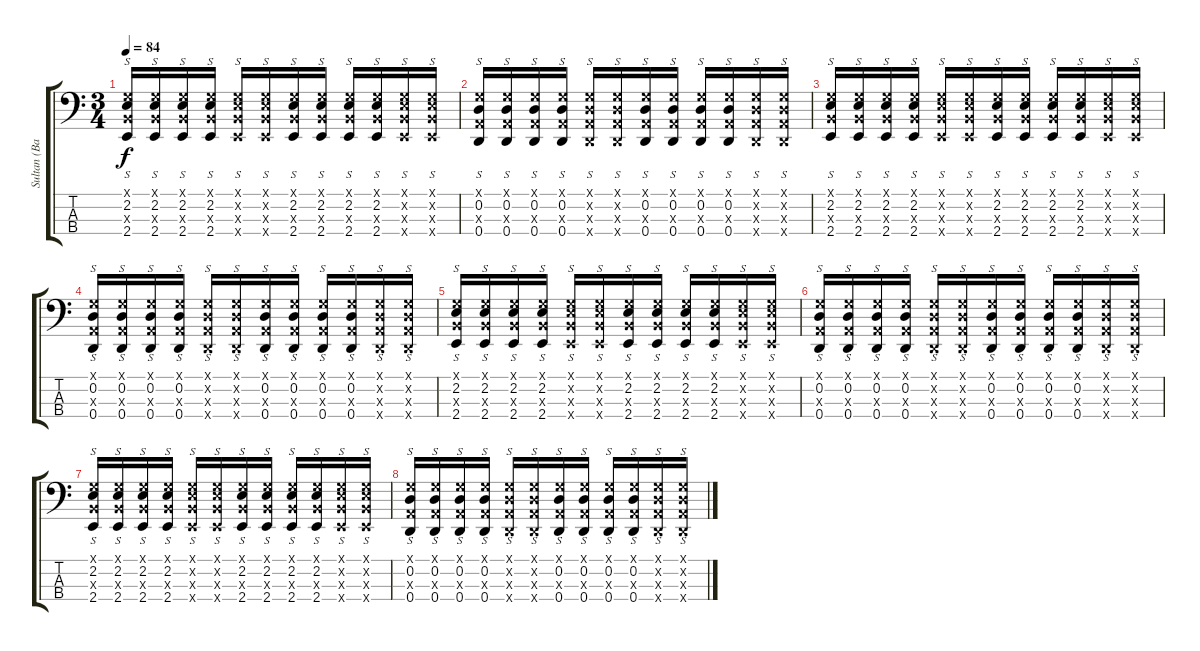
\track ("Sultan (Bass)" "Sultan (Ba") {instrument electricbassfinger}
\staff {score tabs}
\tuning (G2 D2 A1 D1) {hide}
\ts (3 4)
\tempo 84
\clef f4
\ks c
(0.1{x} 2.2 2.3{x} 2.4).16{s dy f volume 16 balance 4 instrument slapbass2} (0.1{x} 2.2 2.3{x} 2.4).16{s} (0.1{x} 2.2 2.3{x} 2.4).16{s} (0.1{x} 2.2 2.3{x} 2.4).16{s} (0.1{x} 2.2{x} 2.3{x} 2.4{x}).16{s} (0.1{x} 2.2{x} 2.3{x} 2.4{x}).16{s} (0.1{x} 2.2 2.3{x} 2.4).16{s} (0.1{x} 2.2 2.3{x} 2.4).16{s} (0.1{x} 2.2 2.3{x} 2.4).16{s} (0.1{x} 2.2 2.3{x} 2.4).16{s} (0.1{x} 2.2{x} 2.3{x} 2.4{x}).16{s} (0.1{x} 2.2{x} 2.3{x} 2.4{x}).16{s} |
(0.1{x} 0.2 0.3{x} 0.4).16{s} (0.1{x} 0.2 0.3{x} 0.4).16{s} (0.1{x} 0.2 0.3{x} 0.4).16{s} (0.1{x} 0.2 0.3{x} 0.4).16{s} (0.1{x} 0.2{x} 0.3{x} 0.4{x}).16{s} (0.1{x} 0.2{x} 0.3{x} 0.4{x}).16{s} (0.1{x} 0.2 0.3{x} 0.4).16{s} (0.1{x} 0.2 0.3{x} 0.4).16{s} (0.1{x} 0.2 0.3{x} 0.4).16{s} (0.1{x} 0.2 0.3{x} 0.4).16{s} (0.1{x} 0.2{x} 0.3{x} 0.4{x}).16{s} (0.1{x} 0.2{x} 0.3{x} 0.4{x}).16{s} |
(0.1{x} 2.2 2.3{x} 2.4).16{s} (0.1{x} 2.2 2.3{x} 2.4).16{s} (0.1{x} 2.2 2.3{x} 2.4).16{s} (0.1{x} 2.2 2.3{x} 2.4).16{s} (0.1{x} 2.2{x} 2.3{x} 2.4{x}).16{s} (0.1{x} 2.2{x} 2.3{x} 2.4{x}).16{s} (0.1{x} 2.2 2.3{x} 2.4).16{s} (0.1{x} 2.2 2.3{x} 2.4).16{s} (0.1{x} 2.2 2.3{x} 2.4).16{s} (0.1{x} 2.2 2.3{x} 2.4).16{s} (0.1{x} 2.2{x} 2.3{x} 2.4{x}).16{s} (0.1{x} 2.2{x} 2.3{x} 2.4{x}).16{s} |
(0.1{x} 0.2 0.3{x} 0.4).16{s} (0.1{x} 0.2 0.3{x} 0.4).16{s} (0.1{x} 0.2 0.3{x} 0.4).16{s} (0.1{x} 0.2 0.3{x} 0.4).16{s} (0.1{x} 0.2{x} 0.3{x} 0.4{x}).16{s} (0.1{x} 0.2{x} 0.3{x} 0.4{x}).16{s} (0.1{x} 0.2 0.3{x} 0.4).16{s} (0.1{x} 0.2 0.3{x} 0.4).16{s} (0.1{x} 0.2 0.3{x} 0.4).16{s} (0.1{x} 0.2 0.3{x} 0.4).16{s} (0.1{x} 0.2{x} 0.3{x} 0.4{x}).16{s} (0.1{x} 0.2{x} 0.3{x} 0.4{x}).16{s} |
(0.1{x} 2.2 2.3{x} 2.4).16{s} (0.1{x} 2.2 2.3{x} 2.4).16{s} (0.1{x} 2.2 2.3{x} 2.4).16{s} (0.1{x} 2.2 2.3{x} 2.4).16{s} (0.1{x} 2.2{x} 2.3{x} 2.4{x}).16{s} (0.1{x} 2.2{x} 2.3{x} 2.4{x}).16{s} (0.1{x} 2.2 2.3{x} 2.4).16{s} (0.1{x} 2.2 2.3{x} 2.4).16{s} (0.1{x} 2.2 2.3{x} 2.4).16{s} (0.1{x} 2.2 2.3{x} 2.4).16{s} (0.1{x} 2.2{x} 2.3{x} 2.4{x}).16{s} (0.1{x} 2.2{x} 2.3{x} 2.4{x}).16{s} |
(0.1{x} 0.2 0.3{x} 0.4).16{s} (0.1{x} 0.2 0.3{x} 0.4).16{s} (0.1{x} 0.2 0.3{x} 0.4).16{s} (0.1{x} 0.2 0.3{x} 0.4).16{s} (0.1{x} 0.2{x} 0.3{x} 0.4{x}).16{s} (0.1{x} 0.2{x} 0.3{x} 0.4{x}).16{s} (0.1{x} 0.2 0.3{x} 0.4).16{s} (0.1{x} 0.2 0.3{x} 0.4).16{s} (0.1{x} 0.2 0.3{x} 0.4).16{s} (0.1{x} 0.2 0.3{x} 0.4).16{s} (0.1{x} 0.2{x} 0.3{x} 0.4{x}).16{s} (0.1{x} 0.2{x} 0.3{x} 0.4{x}).16{s} |
(0.1{x} 2.2 2.3{x} 2.4).16{s} (0.1{x} 2.2 2.3{x} 2.4).16{s} (0.1{x} 2.2 2.3{x} 2.4).16{s} (0.1{x} 2.2 2.3{x} 2.4).16{s} (0.1{x} 2.2{x} 2.3{x} 2.4{x}).16{s} (0.1{x} 2.2{x} 2.3{x} 2.4{x}).16{s} (0.1{x} 2.2 2.3{x} 2.4).16{s} (0.1{x} 2.2 2.3{x} 2.4).16{s} (0.1{x} 2.2 2.3{x} 2.4).16{s} (0.1{x} 2.2 2.3{x} 2.4).16{s} (0.1{x} 2.2{x} 2.3{x} 2.4{x}).16{s} (0.1{x} 2.2{x} 2.3{x} 2.4{x}).16{s} |
(0.1{x} 0.2 0.3{x} 0.4).16{s} (0.1{x} 0.2 0.3{x} 0.4).16{s} (0.1{x} 0.2 0.3{x} 0.4).16{s} (0.1{x} 0.2 0.3{x} 0.4).16{s} (0.1{x} 0.2{x} 0.3{x} 0.4{x}).16{s} (0.1{x} 0.2{x} 0.3{x} 0.4{x}).16{s} (0.1{x} 0.2 0.3{x} 0.4).16{s} (0.1{x} 0.2 0.3{x} 0.4).16{s} (0.1{x} 0.2 0.3{x} 0.4).16{s} (0.1{x} 0.2 0.3{x} 0.4).16{s} (0.1{x} 0.2{x} 0.3{x} 0.4{x}).16{s} (0.1{x} 0.2{x} 0.3{x} 0.4{x}).16{s}
